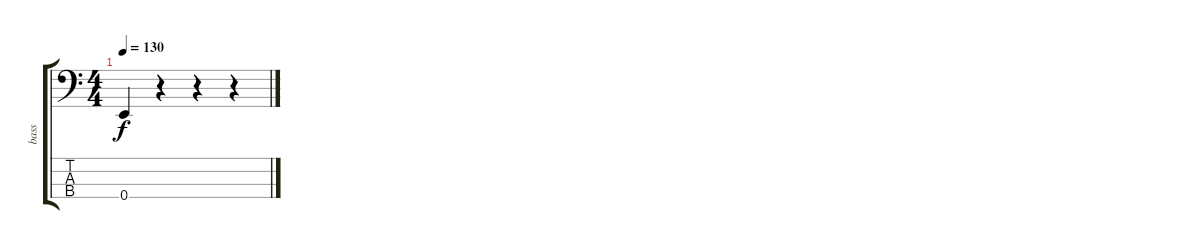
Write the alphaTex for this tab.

\track ("bass" "bass") {instrument electricbassfinger}
\staff {score tabs}
\tuning (G2 D2 A1 E1) {hide}
\ts (4 4)
\tempo 130
\clef f4
\ks c
0.4.4{dy f} r.4 r.4 r.4
